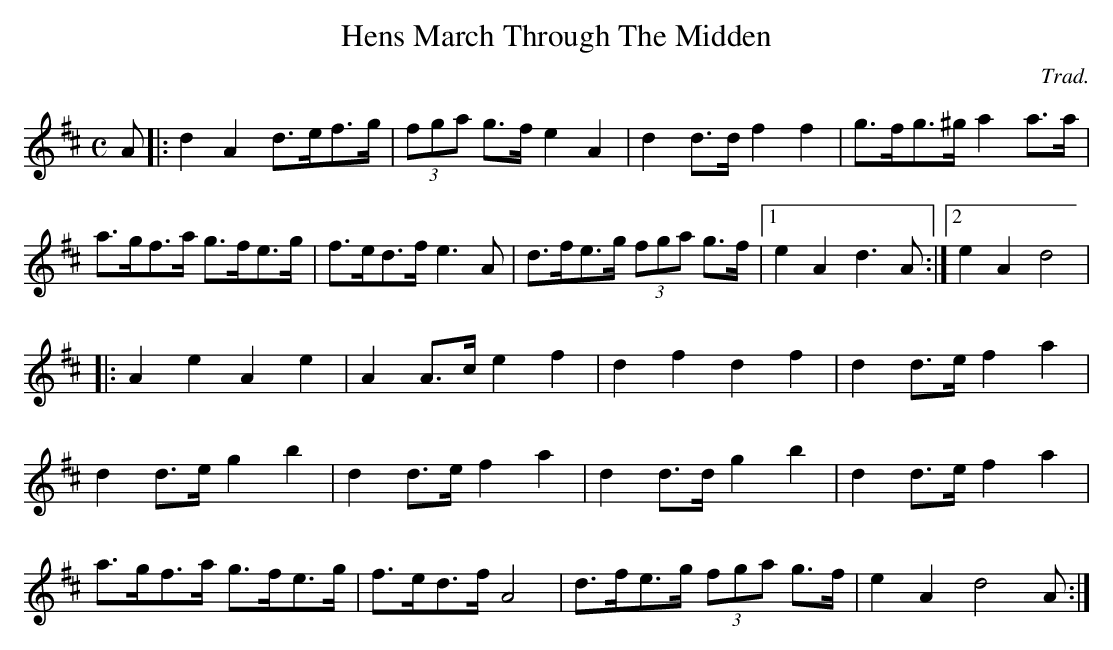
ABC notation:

X:1
T:Hens March Through The Midden
C:Trad.
M:C
L:1/8
K:D
A|:d2A2 d>ef>g|(3fga g>f e2A2|d2d>d f2f2|g>fg>^g a2a>a|!
a>gf>a g>fe>g|f>ed>f e3A|d>fe>g (3fga g>f|1 e2A2 d3A:|2 e2A2 d4|!
|:A2e2 A2e2|A2A>c e2f2|d2f2 d2f2|d2d>e f2a2|!
d2d>e g2b2|d2d>e f2a2|d2d>d g2b2|d2d>e f2a2|!
a>gf>a g>fe>g|f>ed>f A4|d>fe>g (3fga g>f|e2A2 d4 A:|!
